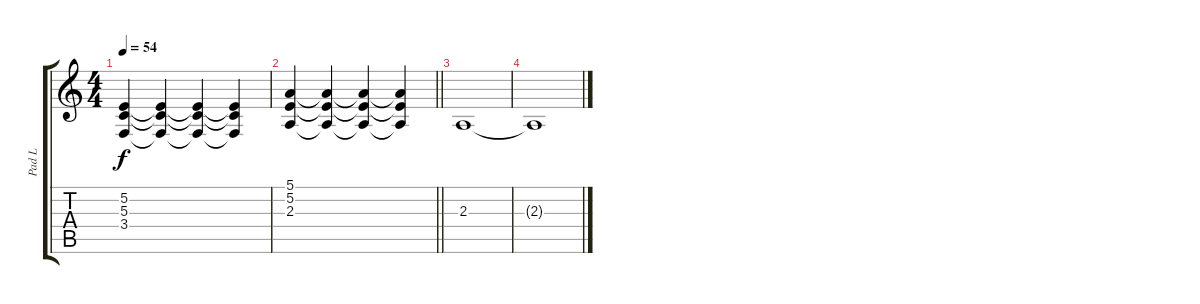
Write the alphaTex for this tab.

\track ("Pad L" "Pad L") {instrument pad8sweep}
\staff {score tabs}
\tuning (E4 B3 G3 D3 A2 E2) {hide}
\ts (4 4)
\tempo 54
\clef g2
\ks c
(5.2 5.3 3.4).4{dy f} (5.2{t} 5.3{t} 3.4{t}).4 (5.2{t} 5.3{t} 3.4{t}).4 (5.2{t} 5.3{t} 3.4{t}).4 |
\barLineRight lightlight
(5.1 5.2 2.3).4 (5.1{t} 5.2{t} 2.3{t}).4 (5.1{t} 5.2{t} 2.3{t}).4 (5.1{t} 5.2{t} 2.3{t}).4 |
2.3.1{volume 0} |
2.3{t}.1
